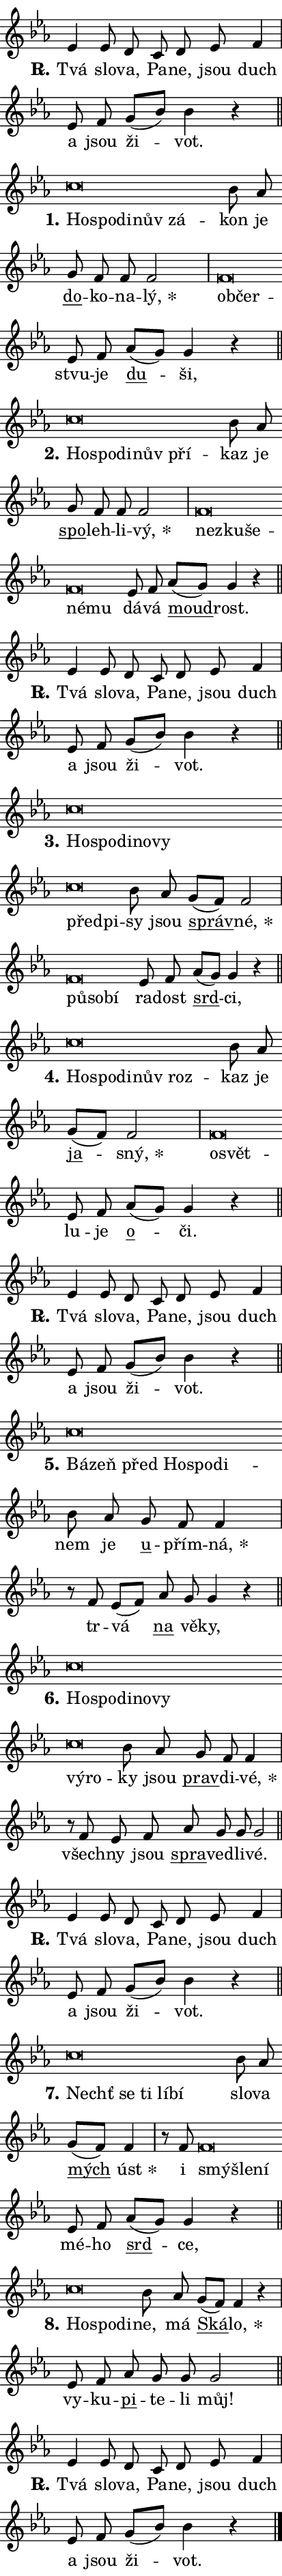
\version "2.22.1"
\header { tagline = "" }
\paper {
  indent = 0\cm
  top-margin = 0\cm
  right-margin = 0\cm
  bottom-margin = 0\cm
  left-margin = 0\cm
  paper-width = 7\cm
  page-breaking = #ly:one-page-breaking
  system-system-spacing.basic-distance = #11
  score-system-spacing.basic-distance = #11
  ragged-last = ##f
}


%% Author: Thomas Morley
%% https://lists.gnu.org/archive/html/lilypond-user/2020-05/msg00002.html
#(define (line-position grob)
"Returns position of @var[grob} in current system:
   @code{'start}, if at first time-step
   @code{'end}, if at last time-step
   @code{'middle} otherwise
"
  (let* ((col (ly:item-get-column grob))
         (ln (ly:grob-object col 'left-neighbor))
         (rn (ly:grob-object col 'right-neighbor))
         (col-to-check-left (if (ly:grob? ln) ln col))
         (col-to-check-right (if (ly:grob? rn) rn col))
         (break-dir-left
           (and
             (ly:grob-property col-to-check-left 'non-musical #f)
             (ly:item-break-dir col-to-check-left)))
         (break-dir-right
           (and
             (ly:grob-property col-to-check-right 'non-musical #f)
             (ly:item-break-dir col-to-check-right))))
        (cond ((eqv? 1 break-dir-left) 'start)
              ((eqv? -1 break-dir-right) 'end)
              (else 'middle))))

#(define (tranparent-at-line-position vctor)
  (lambda (grob)
  "Relying on @code{line-position} select the relevant enry from @var{vctor}.
Used to determine transparency,"
    (case (line-position grob)
      ((end) (not (vector-ref vctor 0)))
      ((middle) (not (vector-ref vctor 1)))
      ((start) (not (vector-ref vctor 2))))))

noteHeadBreakVisibility =
#(define-music-function (break-visibility)(vector?)
"Makes @code{NoteHead}s transparent relying on @var{break-visibility}"
#{
  \override NoteHead.transparent =
    #(tranparent-at-line-position break-visibility)
#})

#(define delete-ledgers-for-transparent-note-heads
  (lambda (grob)
    "Reads whether a @code{NoteHead} is transparent.
If so this @code{NoteHead} is removed from @code{'note-heads} from
@var{grob}, which is supposed to be @code{LedgerLineSpanner}.
As a result ledgers are not printed for this @code{NoteHead}"
    (let* ((nhds-array (ly:grob-object grob 'note-heads))
           (nhds-list
             (if (ly:grob-array? nhds-array)
                 (ly:grob-array->list nhds-array)
                 '()))
           ;; Relies on the transparent-property being done before
           ;; Staff.LedgerLineSpanner.after-line-breaking is executed.
           ;; This is fragile ...
           (to-keep
             (remove
               (lambda (nhd)
                 (ly:grob-property nhd 'transparent #f))
               nhds-list)))
      ;; TODO find a better method to iterate over grob-arrays, similiar
      ;; to filter/remove etc for lists
      ;; For now rebuilt from scratch
      (set! (ly:grob-object grob 'note-heads)  '())
      (for-each
        (lambda (nhd)
          (ly:pointer-group-interface::add-grob grob 'note-heads nhd))
        to-keep))))

hideNotes = {
  \noteHeadBreakVisibility #begin-of-line-visible
}
unHideNotes = {
  \noteHeadBreakVisibility #all-visible
}

% work-around for resetting accidentals
% https://lilypond.org/doc/v2.23/Documentation/notation/displaying-rhythms#unmetered-music
cadenzaMeasure = {
  \cadenzaOff
  \partial 1024 s1024
  \cadenzaOn
}

#(define-markup-command (accent layout props text) (markup?)
  "Underline accented syllable"
  (interpret-markup layout props
    #{\markup \override #'(offset . 4.3) \underline { #text }#}))

responsum = \markup \concat {
  "R" \hspace #-1.05 \path #0.1 #'((moveto 0 0.07) (lineto 0.9 0.8)) \hspace #0.05 "."
}

\layout {
    \context {
        \Staff
        \remove "Time_signature_engraver"
        \override LedgerLineSpanner.after-line-breaking = #delete-ledgers-for-transparent-note-heads
    }
    \context {
        \Voice {
            \override NoteHead.output-attributes = #'((class . "notehead"))
            \override Hairpin.height = #0.55
        }
    }
    \context {
        \Lyrics {
            \override StanzaNumber.output-attributes = #'((class . "stanzanumber"))
            \override LyricSpace.minimum-distance = #0.9
            \override LyricText.font-name = #"TeX Gyre Schola"
            \override LyricText.font-size = 1
            \override StanzaNumber.font-name = #"TeX Gyre Schola Bold"
            \override StanzaNumber.font-size = 1
        }
    }
}

% magnetic-lyrics.ily
%
%   written by
%     Jean Abou Samra <jean@abou-samra.fr>
%     Werner Lemberg <wl@gnu.org>
%
%   adapted by
%     Jiri Hon <jiri.hon@gmail.com>
%
% Version 2022-Apr-15

% https://www.mail-archive.com/lilypond-user@gnu.org/msg149350.html

#(define (Left_hyphen_pointer_engraver context)
   "Collect syllable-hyphen-syllable occurrences in lyrics and store
them in properties.  This engraver only looks to the left.  For
example, if the lyrics input is @code{foo -- bar}, it does the
following.

@itemize @bullet
@item
Set the @code{text} property of the @code{LyricHyphen} grob between
@q{foo} and @q{bar} to @code{foo}.

@item
Set the @code{left-hyphen} property of the @code{LyricText} grob with
text @q{foo} to the @code{LyricHyphen} grob between @q{foo} and
@q{bar}.
@end itemize

Use this auxiliary engraver in combination with the
@code{lyric-@/text::@/apply-@/magnetic-@/offset!} hook."
   (let ((hyphen #f)
         (text #f))
     (make-engraver
      (acknowledgers
       ((lyric-syllable-interface engraver grob source-engraver)
        (set! text grob)))
      (end-acknowledgers
       ((lyric-hyphen-interface engraver grob source-engraver)
        ;(when (not (grob::has-interface grob 'lyric-space-interface))
          (set! hyphen grob)));)
      ((stop-translation-timestep engraver)
       (when (and text hyphen)
         (ly:grob-set-object! text 'left-hyphen hyphen))
       (set! text #f)
       (set! hyphen #f)))))

#(define (lyric-text::apply-magnetic-offset! grob)
   "If the space between two syllables is less than the value in
property @code{LyricText@/.details@/.squash-threshold}, move the right
syllable to the left so that it gets concatenated with the left
syllable.

Use this function as a hook for
@code{LyricText@/.after-@/line-@/breaking} if the
@code{Left_@/hyphen_@/pointer_@/engraver} is active."
   (let ((hyphen (ly:grob-object grob 'left-hyphen #f)))
     (when hyphen
       (let ((left-text (ly:spanner-bound hyphen LEFT)))
         (when (grob::has-interface left-text 'lyric-syllable-interface)
           (let* ((common (ly:grob-common-refpoint grob left-text X))
                  (this-x-ext (ly:grob-extent grob common X))
                  (left-x-ext
                   (begin
                     ;; Trigger magnetism for left-text.
                     (ly:grob-property left-text 'after-line-breaking)
                     (ly:grob-extent left-text common X)))
                  ;; `delta` is the gap width between two syllables.
                  (delta (- (interval-start this-x-ext)
                            (interval-end left-x-ext)))
                  (details (ly:grob-property grob 'details))
                  (threshold (assoc-get 'squash-threshold details 0.2)))
             (when (< delta threshold)
               (let* (;; We have to manipulate the input text so that
                      ;; ligatures crossing syllable boundaries are not
                      ;; disabled.  For languages based on the Latin
                      ;; script this is essentially a beautification.
                      ;; However, for non-Western scripts it can be a
                      ;; necessity.
                      (lt (ly:grob-property left-text 'text))
                      (rt (ly:grob-property grob 'text))
                      (is-space (grob::has-interface hyphen 'lyric-space-interface))
                      (space (if is-space " " ""))
                      (space-markup (grob-interpret-markup grob " "))
                      (space-size (interval-length (ly:stencil-extent space-markup X)))
                      (extra-delta (if is-space space-size 0))
                      ;; Append new syllable.
                      (ltrt-space (if (and (string? lt) (string? rt))
                                (string-append lt space rt)
                                (make-concat-markup (list lt space rt))))
                      ;; Right-align `ltrt` to the right side.
                      (ltrt-space-markup (grob-interpret-markup
                               grob
                               (make-translate-markup
                                (cons (interval-length this-x-ext) 0)
                                (make-right-align-markup ltrt-space)))))
                 (begin
                   ;; Don't print `left-text`.
                   (ly:grob-set-property! left-text 'stencil #f)
                   ;; Set text and stencil (which holds all collected
                   ;; syllables so far) and shift it to the left.
                   (ly:grob-set-property! grob 'text ltrt-space)
                   (ly:grob-set-property! grob 'stencil ltrt-space-markup)
                   (ly:grob-translate-axis! grob (- (- delta extra-delta)) X))))))))))


#(define (lyric-hyphen::displace-bounds-first grob)
   ;; Make very sure this callback isn't triggered too early.
   (let ((left (ly:spanner-bound grob LEFT))
         (right (ly:spanner-bound grob RIGHT)))
     (ly:grob-property left 'after-line-breaking)
     (ly:grob-property right 'after-line-breaking)
     (ly:lyric-hyphen::print grob)))

squashThreshold = #0.4

\layout {
  \context {
    \Lyrics
    \consists #Left_hyphen_pointer_engraver
    \override LyricText.after-line-breaking =
      #lyric-text::apply-magnetic-offset!
    \override LyricHyphen.stencil = #lyric-hyphen::displace-bounds-first
    \override LyricText.details.squash-threshold = \squashThreshold
    \override LyricHyphen.minimum-distance = 0
    \override LyricHyphen.minimum-length = \squashThreshold
  }
}

squash = \override LyricText.details.squash-threshold = 9999
unSquash = \override LyricText.details.squash-threshold = \squashThreshold

left = \override LyricText.self-alignment-X = #LEFT
unLeft = \revert LyricText.self-alignment-X

starOffset = #(lambda (grob) 
                (let ((x_offset (ly:self-alignment-interface::aligned-on-x-parent grob)))
                  (if (= x_offset 0) 0 (+ x_offset 1.2))))

star = #(define-music-function (syllable)(string?)
"Append star separator at the end of a syllable"
#{
  \once \override LyricText.X-offset = #starOffset
  \lyricmode { \markup {
    #syllable
    \override #'((font-name . "TeX Gyre Schola Bold")) \hspace #0.2 \lower #0.65 \larger "*"
  } }
#})

starAccent = #(define-music-function (syllable)(string?)
"Append star separator at the end of a syllable and make accent"
#{
  \once \override LyricText.X-offset = #starOffset
  \lyricmode { \markup {
    \accent #syllable
    \override #'((font-name . "TeX Gyre Schola Bold")) \hspace #0.2 \lower #0.65 \larger "*"
  } }
#})

breath = #(define-music-function (syllable)(string?)
"Append breathing indicator at the end of a syllable"
#{
  \lyricmode { \markup { #syllable "+" } }
#})

optionalBreath = #(define-music-function (syllable)(string?)
"Append optional breathing indicator at the end of a syllable"
#{
  \lyricmode { \markup { #syllable "(+)" } }
#})


\score {
    <<
        \new Voice = "melody" { \cadenzaOn \key es \major \relative { es'4 es8 d c d es f4 \cadenzaMeasure \bar "|" es8 f \bar "" g[( bes)] bes4 r \cadenzaMeasure \bar "||" \break }
\relative { c''\breve*1/16 \hideNotes \breve*1/16 \bar "" \breve*1/16 \bar "" \breve*1/16 \breve*1/16 \bar "" \unHideNotes bes8 as \bar "" g f f f2 \cadenzaMeasure \bar "|" f\breve*1/16 \hideNotes \breve*1/16 \bar "" \unHideNotes es8 f \bar "" as[( g)] g4 r \cadenzaMeasure \bar "||" \break }
\relative { c''\breve*1/16 \hideNotes \breve*1/16 \bar "" \breve*1/16 \bar "" \breve*1/16 \breve*1/16 \bar "" \unHideNotes bes8 as \bar "" g f f f2 \cadenzaMeasure \bar "|" f\breve*1/16 \hideNotes \breve*1/16 \bar "" \breve*1/16 \bar "" \breve*1/16 \breve*1/16 \bar "" \unHideNotes es8 f \bar "" as[( g)] g4 r \cadenzaMeasure \bar "||" \break }
\relative { es'4 es8 d c d es f4 \cadenzaMeasure \bar "|" es8 f \bar "" g[( bes)] bes4 r \cadenzaMeasure \bar "||" \break }
\relative { c''\breve*1/16 \hideNotes \breve*1/16 \bar "" \breve*1/16 \bar "" \breve*1/16 \bar "" \breve*1/16 \bar "" \breve*1/16 \breve*1/16 \bar "" \unHideNotes bes8 as \bar "" g[( f)] f2 \cadenzaMeasure \bar "|" f\breve*1/16 \hideNotes \breve*1/16 \breve*1/16 \bar "" \unHideNotes es8 f \bar "" as[( g)] g4 r \cadenzaMeasure \bar "||" \break }
\relative { c''\breve*1/16 \hideNotes \breve*1/16 \bar "" \breve*1/16 \bar "" \breve*1/16 \breve*1/16 \bar "" \unHideNotes bes8 as \bar "" g[( f)] f2 \cadenzaMeasure \bar "|" f\breve*1/16 \hideNotes \breve*1/16 \bar "" \unHideNotes es8 f \bar "" as[( g)] g4 r \cadenzaMeasure \bar "||" \break }
\relative { es'4 es8 d c d es f4 \cadenzaMeasure \bar "|" es8 f \bar "" g[( bes)] bes4 r \cadenzaMeasure \bar "||" \break }
\relative { c''\breve*1/16 \hideNotes \breve*1/16 \bar "" \breve*1/16 \bar "" \breve*1/16 \bar "" \breve*1/16 \breve*1/16 \bar "" \unHideNotes bes8 as \bar "" g f f4 \cadenzaMeasure \bar "|" r8 f8 es8[( f)] \bar "" as g g4 r \cadenzaMeasure \bar "||" \break }
\relative { c''\breve*1/16 \hideNotes \breve*1/16 \bar "" \breve*1/16 \bar "" \breve*1/16 \bar "" \breve*1/16 \bar "" \breve*1/16 \breve*1/16 \bar "" \unHideNotes bes8 as \bar "" g f f4 \cadenzaMeasure \bar "|" r8 f es8 f \bar "" as g g g2 \cadenzaMeasure \bar "||" \break }
\relative { es'4 es8 d c d es f4 \cadenzaMeasure \bar "|" es8 f \bar "" g[( bes)] bes4 r \cadenzaMeasure \bar "||" \break }
\relative { c''\breve*1/16 \hideNotes \breve*1/16 \bar "" \breve*1/16 \bar "" \breve*1/16 \breve*1/16 \bar "" \unHideNotes bes8 as \bar "" g[( f)] f4 \cadenzaMeasure \bar "|" r8 f8 f\breve*1/16 \hideNotes \breve*1/16 \breve*1/16 \bar "" \unHideNotes es8 f \bar "" as[( g)] g4 r \cadenzaMeasure \bar "||" \break }
\relative { c''\breve*1/16 \hideNotes \breve*1/16 \breve*1/16 \bar "" \unHideNotes bes8 as \bar "" g[( f)] f4 r \cadenzaMeasure \bar "|" es8 f \bar "" as g g g2 \cadenzaMeasure \bar "||" \break }
\relative { es'4 es8 d c d es f4 \cadenzaMeasure \bar "|" es8 f \bar "" g[( bes)] bes4 r \cadenzaMeasure \bar "||" \break } \bar "|." }
        \new Lyrics \lyricsto "melody" { \lyricmode { \set stanza = \responsum
Tvá slo -- va, Pa -- ne, jsou duch a jsou ži -- vot.
\set stanza = "1."
\left Ho -- \squash spo -- di -- nův zá -- \unLeft \unSquash kon je \markup \accent do -- ko -- na -- \star lý, \left ob -- \squash čer -- \unLeft \unSquash stvu -- je \markup \accent du -- ši,
\set stanza = "2."
\left Ho -- \squash spo -- di -- nův pří -- \unLeft \unSquash kaz je \markup \accent spo -- leh -- li -- \star vý, \left ne -- \squash zku -- še -- né -- mu \unLeft \unSquash dá -- vá \markup \accent moud -- rost.
\set stanza = \responsum
Tvá slo -- va, Pa -- ne, jsou duch a jsou ži -- vot.
\set stanza = "3."
\left Ho -- \squash spo -- di -- no -- vy před -- pi -- \unLeft \unSquash sy jsou \markup \accent správ -- \star né, \left pů -- \squash so -- bí \unLeft \unSquash ra -- dost \markup \accent srd -- ci,
\set stanza = "4."
\left Ho -- \squash spo -- di -- nův roz -- \unLeft \unSquash kaz je \markup \accent ja -- \star sný, \left o -- \squash svět -- \unLeft \unSquash lu -- je \markup \accent o -- či.
\set stanza = \responsum
Tvá slo -- va, Pa -- ne, jsou duch a jsou ži -- vot.
\set stanza = "5."
\left Bá -- \squash zeň před Ho -- spo -- di -- \unLeft \unSquash nem je \markup \accent u -- přím -- \star ná, tr -- vá \markup \accent na vě -- ky,
\set stanza = "6."
\left Ho -- \squash spo -- di -- no -- vy vý -- ro -- \unLeft \unSquash ky jsou \markup \accent prav -- di -- \star vé, všech -- ny jsou \markup \accent spra -- ved -- li -- vé.
\set stanza = \responsum
Tvá slo -- va, Pa -- ne, jsou duch a jsou ži -- vot.
\set stanza = "7."
\left Nechť \squash se ti lí -- bí \unLeft \unSquash slo -- va \markup \accent mých \star úst i \left smý -- \squash šle -- ní \unLeft \unSquash mé -- ho \markup \accent srd -- ce,
\set stanza = "8."
\left Ho -- \squash spo -- di -- \unLeft \unSquash ne, má \markup \accent Ská -- \star lo, vy -- ku -- \markup \accent pi -- te -- li můj!
\set stanza = \responsum
Tvá slo -- va, Pa -- ne, jsou duch a jsou ži -- vot. } }
    >>
    \layout {}
}
